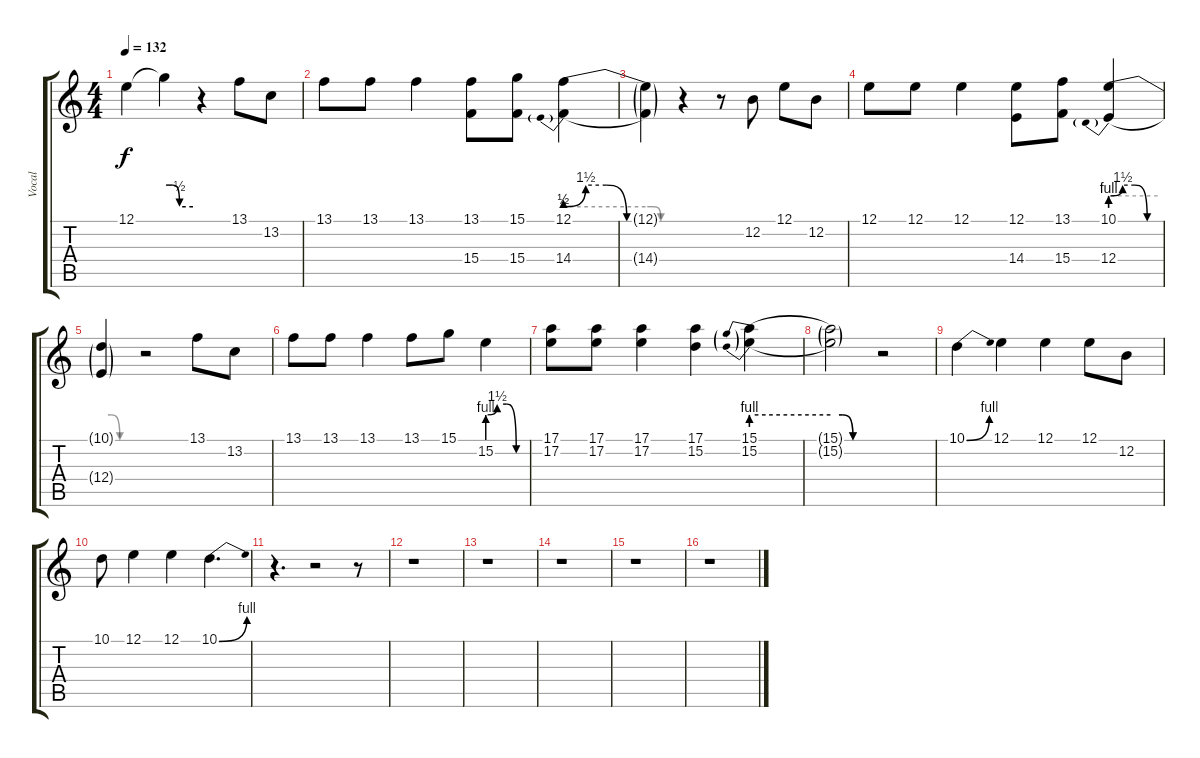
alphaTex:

\track ("Vocal" "Vocal") {instrument baritonesax}
\staff {score tabs}
\tuning (E4 B3 G3 D3 A2 E2) {hide}
\ts (4 4)
\tempo 132
\clef g2
\ks c
12.1{t}.4{dy f} 12.1{be (custom 0 6 15 6 30 2 60 2) t}.4 r.4 13.1.8 13.2.8 |
13.1.8 13.1.8 13.1.4 (13.1 15.4).8 (15.1 15.4).8 (12.1{be (custom 0 2 15 6 30 6 45 0 60 0)} 14.4{be (prebend 0 2 60 2)}).4 |
(12.1{be (hold 0 0 60 0) t} 14.4{be (custom 0 2 15 2 30 0 60 0) t}).4 r.4 r.8 12.2.8 12.1.8 12.2.8 |
12.1.8 12.1.8 12.1.4 (12.1 14.4).8 (13.1 15.4).8 (10.1{be (custom 0 4 15 6 30 6 45 0 60 0)} 12.4{be (prebend 0 4 60 4)}).4 |
(10.1{be (hold 0 0 60 0) t} 12.4{be (custom 0 4 15 4 30 0 60 0) t}).4 r.2 13.1.8 13.2.8 |
13.1.8 13.1.8 13.1.4 13.1.8 15.1.8 15.2{be (custom 0 4 15 6 30 6 45 0 60 0)}.4 |
(17.1 17.2).8 (17.1 17.2).8 (17.1 17.2).4 (17.1 15.2).4 (15.1{be (prebend 0 4 60 4)} 15.2{be (prebend 0 4 60 4)}).4 |
(15.1{be (custom 0 4 15 4 30 0 60 0) t} 15.2{be (custom 0 4 15 4 30 0 60 0) t}).2 r.2 |
10.1{be (bend 0 0 60 4)}.4 12.1.4 12.1.4 12.1.8 12.2.8 |
10.1.8 12.1.4 12.1.4 10.1{be (bend 0 0 60 4)}.4{d} |
r.4{d} r.2 r.8 |
r.1 |
r.1 |
r.1 |
r.1 |
r.1
